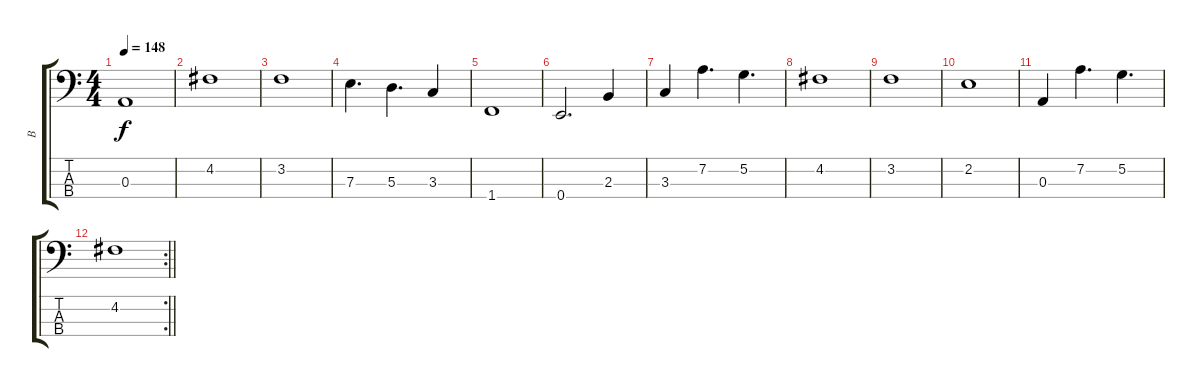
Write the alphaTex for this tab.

\track ("B" "B") {instrument electricbassfinger}
\staff {score tabs}
\tuning (G2 D2 A1 E1) {hide}
\ts (4 4)
\tempo 148
\clef f4
\ks c
0.3.1{dy f} |
4.2.1 |
3.2.1 |
7.3.4{d} 5.3.4{d} 3.3.4 |
1.4.1 |
0.4.2{d} 2.3.4 |
3.3.4 7.2.4{d} 5.2.4{d} |
4.2.1 |
3.2.1 |
2.2.1 |
0.3.4 7.2.4{d} 5.2.4{d} |
\rc 2
\barLineRight lightlight
4.2.1
